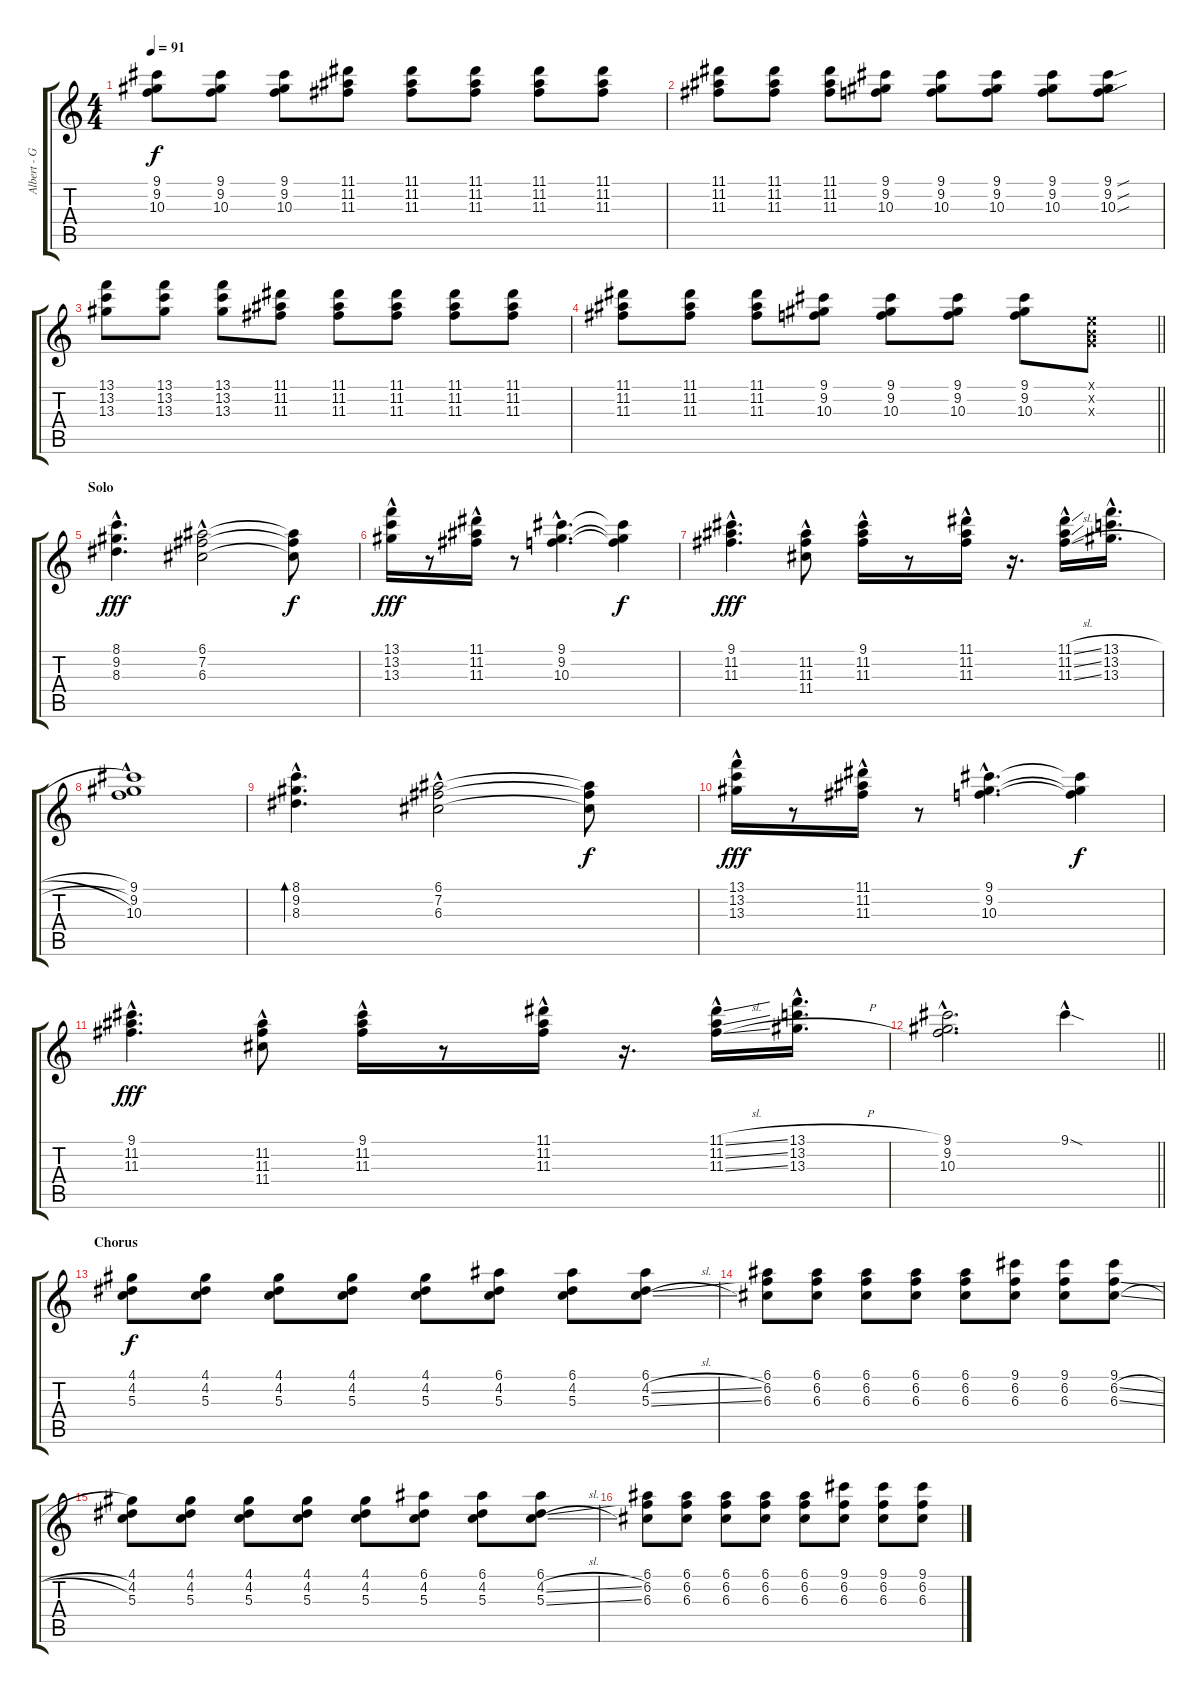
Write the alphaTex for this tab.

\track ("Albert - Guitar RSE" "Albert - G") {instrument electricguitarjazz}
\staff {score tabs}
\tuning (E4 B3 G3 D3 A2 E2) {hide}
\ts (4 4)
\tempo 91
\clef g2
\ks c
(9.1 9.2 10.3).8{dy f} (9.1 9.2 10.3).8 (9.1 9.2 10.3).8 (11.1 11.2 11.3).8 (11.1 11.2 11.3).8 (11.1 11.2 11.3).8 (11.1 11.2 11.3).8 (11.1 11.2 11.3).8 |
(11.1 11.2 11.3).8 (11.1 11.2 11.3).8 (11.1 11.2 11.3).8 (9.1 9.2 10.3).8 (9.1 9.2 10.3).8 (9.1 9.2 10.3).8 (9.1 9.2 10.3).8 (9.1{sou} 9.2{sou} 10.3{sou}).8 |
(13.1 13.2 13.3).8 (13.1 13.2 13.3).8 (13.1 13.2 13.3).8 (11.1 11.2 11.3).8 (11.1 11.2 11.3).8 (11.1 11.2 11.3).8 (11.1 11.2 11.3).8 (11.1 11.2 11.3).8 |
\barLineRight lightlight
(11.1 11.2 11.3).8 (11.1 11.2 11.3).8 (11.1 11.2 11.3).8 (9.1 9.2 10.3).8 (9.1 9.2 10.3).8 (9.1 9.2 10.3).8 (9.1 9.2 10.3).8 (0.1{x} 0.2{x} 0.3{x}).8 |
\section ("" "Solo")
(8.1{hac} 9.2{hac} 8.3{hac}).4{d dy fff volume 16} (6.1{hac} 7.2{hac} 6.3{hac}).2 (6.1{t} 7.2{t} 6.3{t}).8{dy f} |
(13.1{hac} 13.2{hac} 13.3{hac}).16{dy fff} r.8 (11.1{hac} 11.2{hac} 11.3{hac}).16 r.8 (9.1{hac} 9.2{hac} 10.3{hac}).4{d} (9.1{t} 9.2{t} 10.3{t}).4{dy f} |
(9.1{hac} 11.2{hac} 11.3{hac}).4{d dy fff} (11.2{hac} 11.3{hac} 11.4{hac}).8 (9.1{hac} 11.2{hac} 11.3{hac}).16 r.8 (11.1{hac} 11.2{hac} 11.3{hac}).16 r.16{d} (11.1{sl hac} 11.2{sl hac} 11.3{sl hac}).16 (13.1{h hac} 13.2{h hac} 13.3{h hac}).16{d} |
(9.1{hac} 9.2{hac} 10.3{hac}).1 |
(8.1{hac} 9.2{hac} 8.3{hac}).4{d bd 120} (6.1{hac} 7.2{hac} 6.3{hac}).2 (6.1{t} 7.2{t} 6.3{t}).8{dy f} |
(13.1{hac} 13.2{hac} 13.3{hac}).16{dy fff} r.8 (11.1{hac} 11.2{hac} 11.3{hac}).16 r.8 (9.1{hac} 9.2{hac} 10.3{hac}).4{d} (9.1{t} 9.2{t} 10.3{t}).4{dy f} |
(9.1{hac} 11.2{hac} 11.3{hac}).4{d dy fff} (11.2{hac} 11.3{hac} 11.4{hac}).8 (9.1{hac} 11.2{hac} 11.3{hac}).16 r.8 (11.1{hac} 11.2{hac} 11.3{hac}).16 r.16{d} (11.1{sl hac} 11.2{sl hac} 11.3{sl hac}).16 (13.1{h hac} 13.2{h hac} 13.3{h hac}).16{d} |
\barLineRight lightlight
(9.1{hac} 9.2{hac} 10.3{hac}).2{d} 9.1{sod hac}.4 |
\section ("" "Chorus")
(4.1 4.2 5.3).8{dy f volume 13} (4.1 4.2 5.3).8 (4.1 4.2 5.3).8 (4.1 4.2 5.3).8 (4.1 4.2 5.3).8 (6.1 4.2 5.3).8 (6.1 4.2 5.3).8 (6.1 4.2{sl} 5.3{sl}).8 |
(6.1 6.2 6.3).8 (6.1 6.2 6.3).8 (6.1 6.2 6.3).8 (6.1 6.2 6.3).8 (6.1 6.2 6.3).8 (9.1 6.2 6.3).8 (9.1 6.2 6.3).8 (9.1 6.2{sl} 6.3{sl}).8 |
(4.1 4.2 5.3).8 (4.1 4.2 5.3).8 (4.1 4.2 5.3).8 (4.1 4.2 5.3).8 (4.1 4.2 5.3).8 (6.1 4.2 5.3).8 (6.1 4.2 5.3).8 (6.1 4.2{sl} 5.3{sl}).8 |
(6.1 6.2 6.3).8 (6.1 6.2 6.3).8 (6.1 6.2 6.3).8 (6.1 6.2 6.3).8 (6.1 6.2 6.3).8 (9.1 6.2 6.3).8 (9.1 6.2 6.3).8 (9.1 6.2 6.3).8
